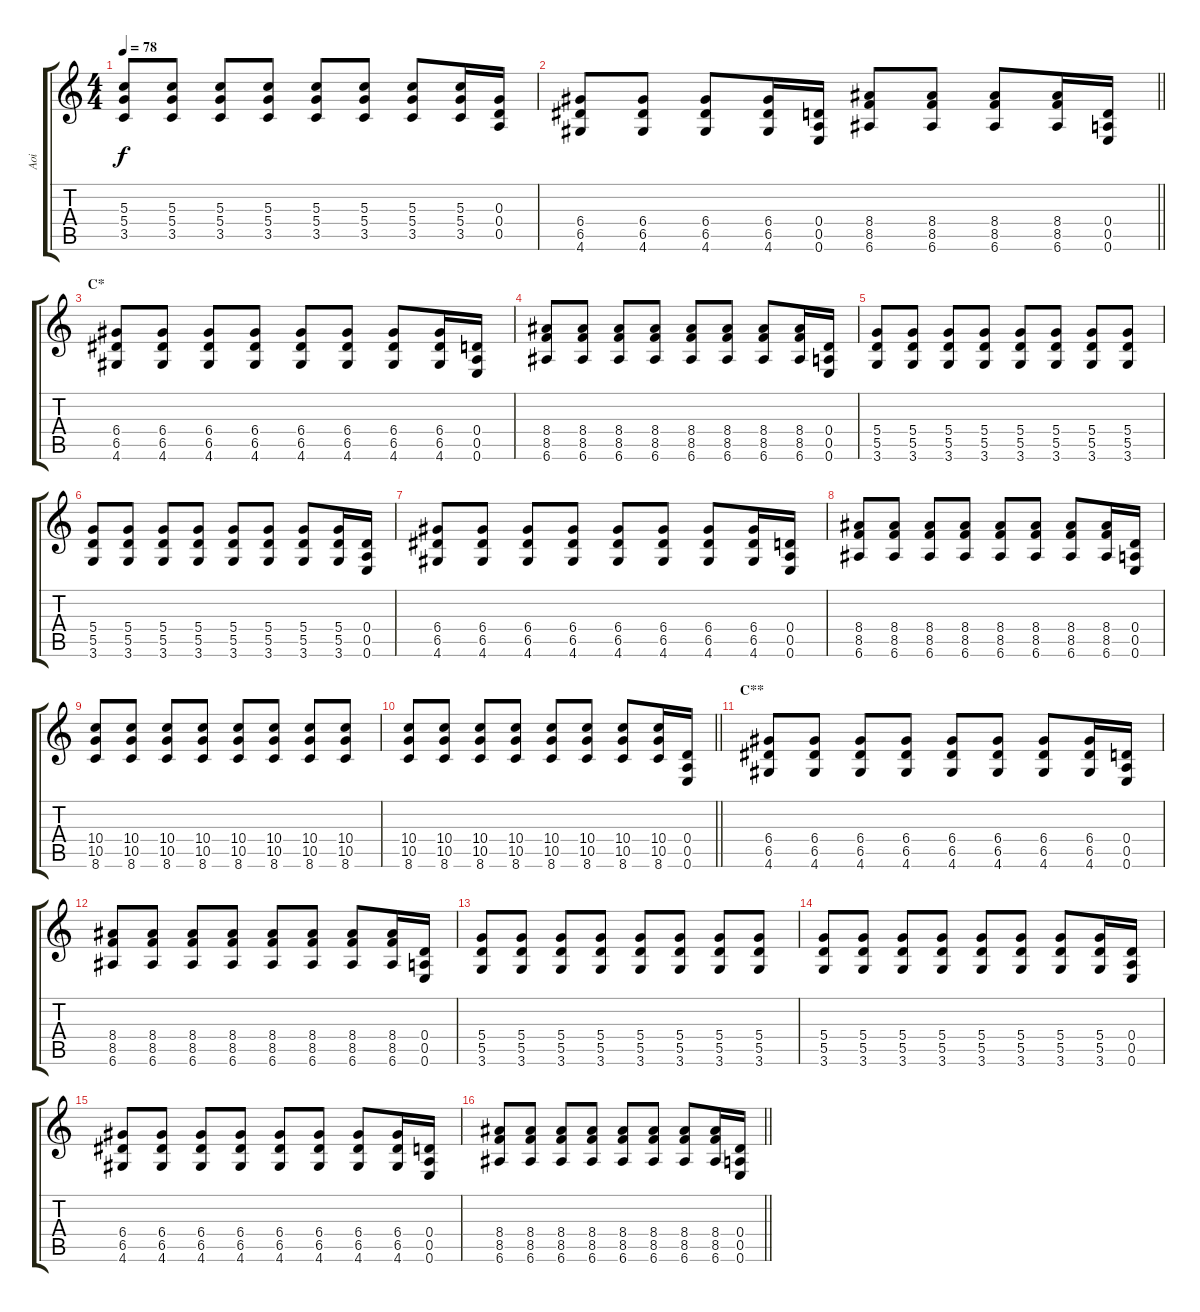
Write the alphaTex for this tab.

\track ("Aoi" "Aoi") {instrument distortionguitar}
\staff {score tabs}
\tuning (E4 B3 G3 D3 A2 E2) {hide}
\ts (4 4)
\tempo 78
\clef g2
\ks c
(5.3 5.4 3.5).8{dy f} (5.3 5.4 3.5).8 (5.3 5.4 3.5).8 (5.3 5.4 3.5).8 (5.3 5.4 3.5).8 (5.3 5.4 3.5).8 (5.3 5.4 3.5).8 (5.3 5.4 3.5).16 (0.3 0.4 0.5).16 |
\barLineRight lightlight
(6.4 6.5 4.6).8 (6.4 6.5 4.6).8 (6.4 6.5 4.6).8 (6.4 6.5 4.6).16 (0.4 0.5 0.6).16 (8.4 8.5 6.6).8 (8.4 8.5 6.6).8 (8.4 8.5 6.6).8 (8.4 8.5 6.6).16 (0.4 0.5 0.6).16 |
\section ("" "C*")
(6.4 6.5 4.6).8 (6.4 6.5 4.6).8 (6.4 6.5 4.6).8 (6.4 6.5 4.6).8 (6.4 6.5 4.6).8 (6.4 6.5 4.6).8 (6.4 6.5 4.6).8 (6.4 6.5 4.6).16 (0.4 0.5 0.6).16 |
(8.4 8.5 6.6).8 (8.4 8.5 6.6).8 (8.4 8.5 6.6).8 (8.4 8.5 6.6).8 (8.4 8.5 6.6).8 (8.4 8.5 6.6).8 (8.4 8.5 6.6).8 (8.4 8.5 6.6).16 (0.4 0.5 0.6).16 |
(5.4 5.5 3.6).8 (5.4 5.5 3.6).8 (5.4 5.5 3.6).8 (5.4 5.5 3.6).8 (5.4 5.5 3.6).8 (5.4 5.5 3.6).8 (5.4 5.5 3.6).8 (5.4 5.5 3.6).8 |
(5.4 5.5 3.6).8 (5.4 5.5 3.6).8 (5.4 5.5 3.6).8 (5.4 5.5 3.6).8 (5.4 5.5 3.6).8 (5.4 5.5 3.6).8 (5.4 5.5 3.6).8 (5.4 5.5 3.6).16 (0.4 0.5 0.6).16 |
(6.4 6.5 4.6).8 (6.4 6.5 4.6).8 (6.4 6.5 4.6).8 (6.4 6.5 4.6).8 (6.4 6.5 4.6).8 (6.4 6.5 4.6).8 (6.4 6.5 4.6).8 (6.4 6.5 4.6).16 (0.4 0.5 0.6).16 |
(8.4 8.5 6.6).8 (8.4 8.5 6.6).8 (8.4 8.5 6.6).8 (8.4 8.5 6.6).8 (8.4 8.5 6.6).8 (8.4 8.5 6.6).8 (8.4 8.5 6.6).8 (8.4 8.5 6.6).16 (0.4 0.5 0.6).16 |
(10.4 10.5 8.6).8 (10.4 10.5 8.6).8 (10.4 10.5 8.6).8 (10.4 10.5 8.6).8 (10.4 10.5 8.6).8 (10.4 10.5 8.6).8 (10.4 10.5 8.6).8 (10.4 10.5 8.6).8 |
\barLineRight lightlight
(10.4 10.5 8.6).8 (10.4 10.5 8.6).8 (10.4 10.5 8.6).8 (10.4 10.5 8.6).8 (10.4 10.5 8.6).8 (10.4 10.5 8.6).8 (10.4 10.5 8.6).8 (10.4 10.5 8.6).16 (0.4 0.5 0.6).16 |
\section ("" "C**")
(6.4 6.5 4.6).8 (6.4 6.5 4.6).8 (6.4 6.5 4.6).8 (6.4 6.5 4.6).8 (6.4 6.5 4.6).8 (6.4 6.5 4.6).8 (6.4 6.5 4.6).8 (6.4 6.5 4.6).16 (0.4 0.5 0.6).16 |
(8.4 8.5 6.6).8 (8.4 8.5 6.6).8 (8.4 8.5 6.6).8 (8.4 8.5 6.6).8 (8.4 8.5 6.6).8 (8.4 8.5 6.6).8 (8.4 8.5 6.6).8 (8.4 8.5 6.6).16 (0.4 0.5 0.6).16 |
(5.4 5.5 3.6).8 (5.4 5.5 3.6).8 (5.4 5.5 3.6).8 (5.4 5.5 3.6).8 (5.4 5.5 3.6).8 (5.4 5.5 3.6).8 (5.4 5.5 3.6).8 (5.4 5.5 3.6).8 |
(5.4 5.5 3.6).8 (5.4 5.5 3.6).8 (5.4 5.5 3.6).8 (5.4 5.5 3.6).8 (5.4 5.5 3.6).8 (5.4 5.5 3.6).8 (5.4 5.5 3.6).8 (5.4 5.5 3.6).16 (0.4 0.5 0.6).16 |
(6.4 6.5 4.6).8 (6.4 6.5 4.6).8 (6.4 6.5 4.6).8 (6.4 6.5 4.6).8 (6.4 6.5 4.6).8 (6.4 6.5 4.6).8 (6.4 6.5 4.6).8 (6.4 6.5 4.6).16 (0.4 0.5 0.6).16 |
\barLineRight lightlight
(8.4 8.5 6.6).8 (8.4 8.5 6.6).8 (8.4 8.5 6.6).8 (8.4 8.5 6.6).8 (8.4 8.5 6.6).8 (8.4 8.5 6.6).8 (8.4 8.5 6.6).8 (8.4 8.5 6.6).16 (0.4 0.5 0.6).16
